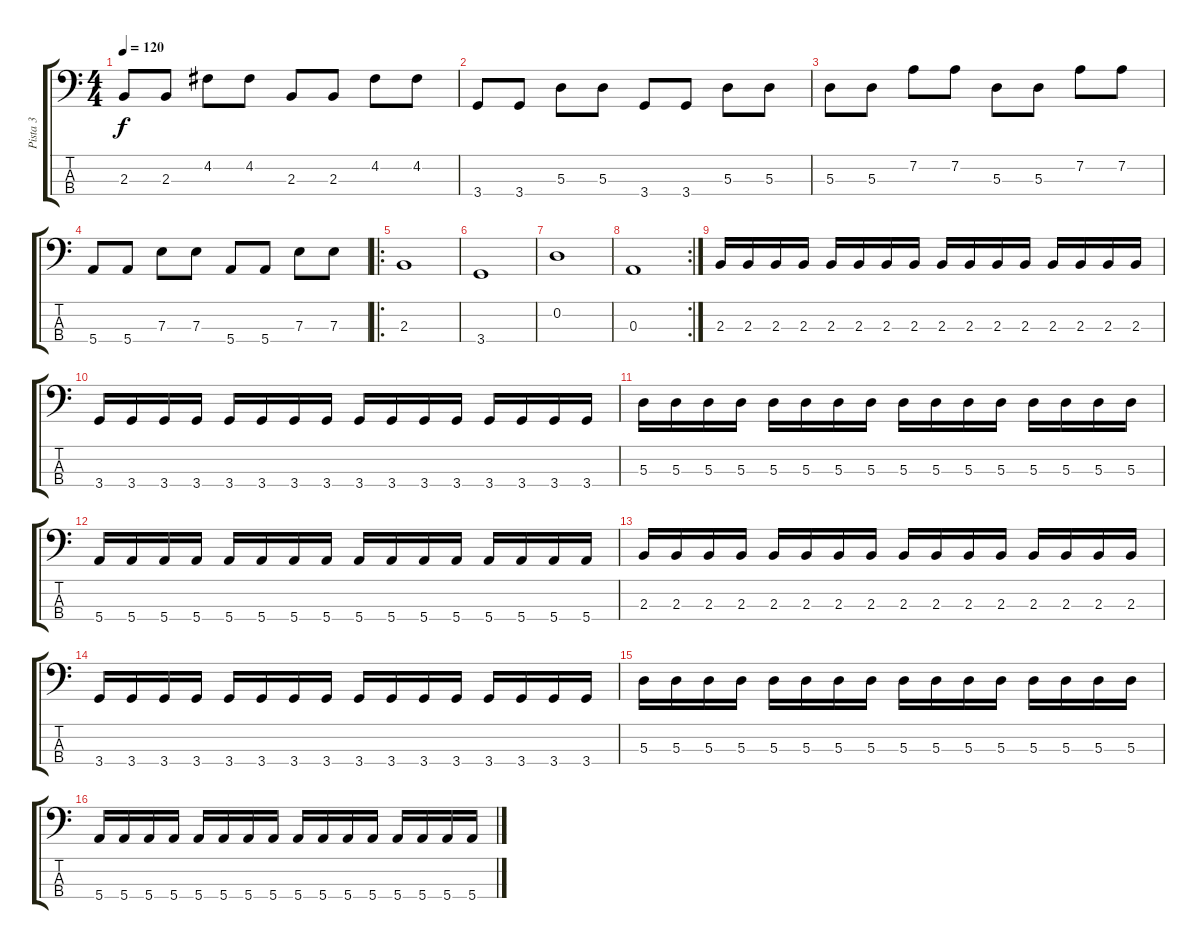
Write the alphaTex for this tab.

\track ("Pista 3" "Pista 3") {instrument electricbassfinger}
\staff {score tabs}
\tuning (G2 D2 A1 E1) {hide}
\ts (4 4)
\tempo 120
\clef f4
\ks c
2.3.8{dy f} 2.3.8 4.2.8 4.2.8 2.3.8 2.3.8 4.2.8 4.2.8 |
3.4.8 3.4.8 5.3.8 5.3.8 3.4.8 3.4.8 5.3.8 5.3.8 |
5.3.8 5.3.8 7.2.8 7.2.8 5.3.8 5.3.8 7.2.8 7.2.8 |
5.4.8 5.4.8 7.3.8 7.3.8 5.4.8 5.4.8 7.3.8 7.3.8 |
\ro
2.3.1 |
3.4.1 |
0.2.1 |
\rc 2
0.3.1 |
2.3.16 2.3.16 2.3.16 2.3.16 2.3.16 2.3.16 2.3.16 2.3.16 2.3.16 2.3.16 2.3.16 2.3.16 2.3.16 2.3.16 2.3.16 2.3.16 |
3.4.16 3.4.16 3.4.16 3.4.16 3.4.16 3.4.16 3.4.16 3.4.16 3.4.16 3.4.16 3.4.16 3.4.16 3.4.16 3.4.16 3.4.16 3.4.16 |
5.3.16 5.3.16 5.3.16 5.3.16 5.3.16 5.3.16 5.3.16 5.3.16 5.3.16 5.3.16 5.3.16 5.3.16 5.3.16 5.3.16 5.3.16 5.3.16 |
5.4.16 5.4.16 5.4.16 5.4.16 5.4.16 5.4.16 5.4.16 5.4.16 5.4.16 5.4.16 5.4.16 5.4.16 5.4.16 5.4.16 5.4.16 5.4.16 |
2.3.16 2.3.16 2.3.16 2.3.16 2.3.16 2.3.16 2.3.16 2.3.16 2.3.16 2.3.16 2.3.16 2.3.16 2.3.16 2.3.16 2.3.16 2.3.16 |
3.4.16 3.4.16 3.4.16 3.4.16 3.4.16 3.4.16 3.4.16 3.4.16 3.4.16 3.4.16 3.4.16 3.4.16 3.4.16 3.4.16 3.4.16 3.4.16 |
5.3.16 5.3.16 5.3.16 5.3.16 5.3.16 5.3.16 5.3.16 5.3.16 5.3.16 5.3.16 5.3.16 5.3.16 5.3.16 5.3.16 5.3.16 5.3.16 |
5.4.16 5.4.16 5.4.16 5.4.16 5.4.16 5.4.16 5.4.16 5.4.16 5.4.16 5.4.16 5.4.16 5.4.16 5.4.16 5.4.16 5.4.16 5.4.16
